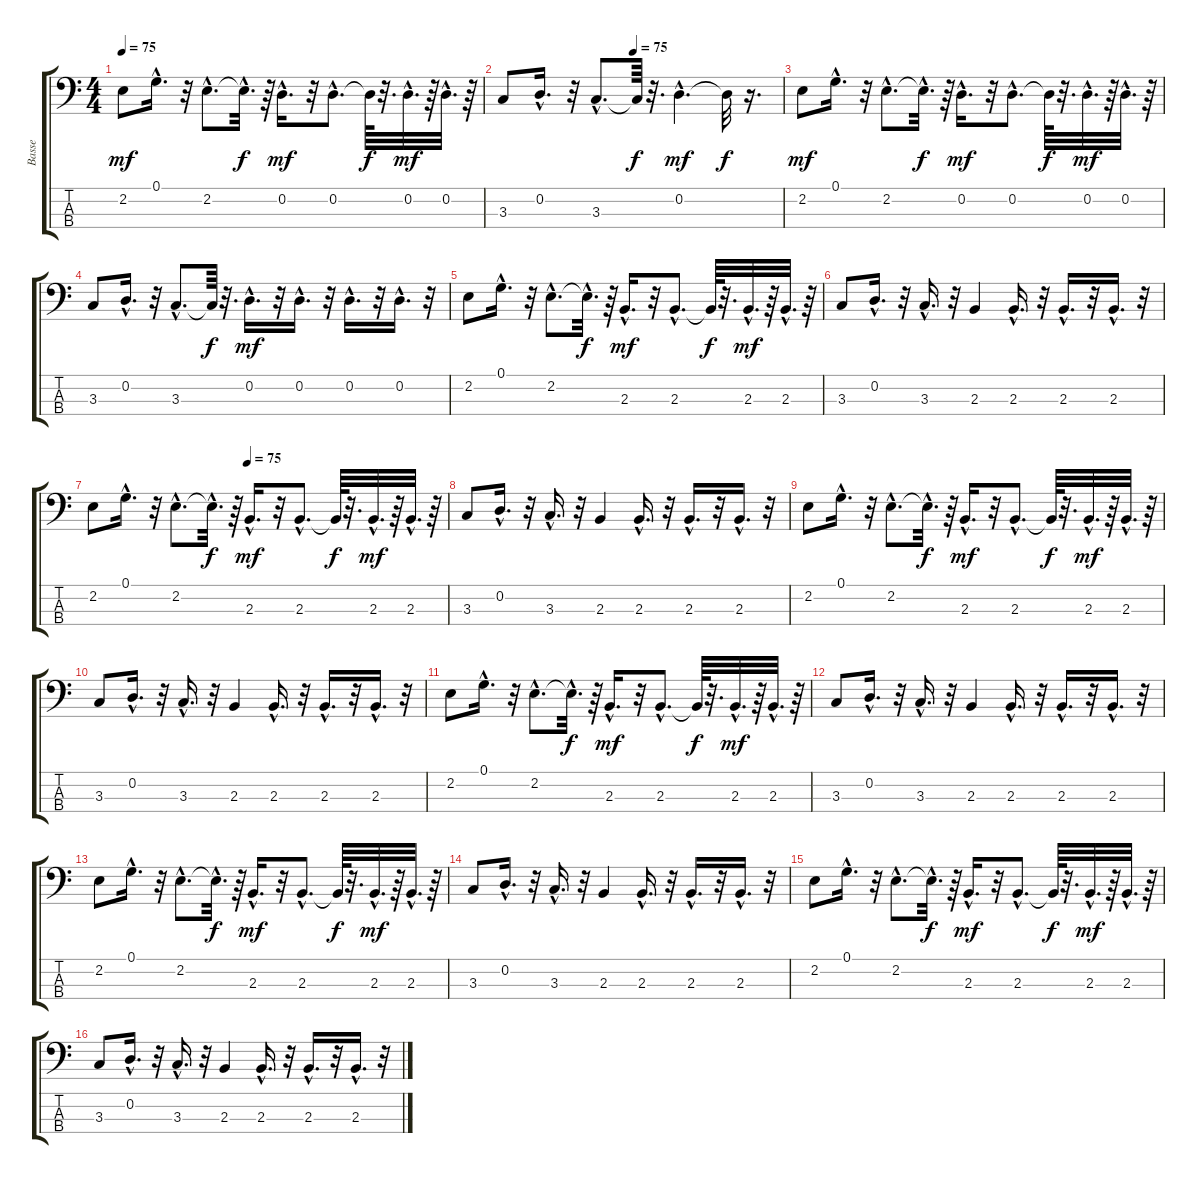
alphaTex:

\track ("Basse" "Basse") {instrument acousticbass}
\staff {score tabs}
\tuning (G2 D2 A1 E1) {hide}
\ts (4 4)
\tempo 75
\clef f4
\ks c
2.2.8{dy mf} 0.1{hac}.16{d} r.32 2.2{hac}.8{d} 2.2{hac t}.32{d dy f} r.64 0.2{hac}.16{d dy mf} r.32 0.2{hac}.8{d} 0.2{t}.64{dy f} r.32{d} 0.2{hac}.32{d dy mf} r.64 0.2{hac}.32{d} r.64 |
\tempo (75 0.46875)
3.3.8 0.2{hac}.16{d} r.32 3.3{hac}.8{d} 3.3{t}.64{dy f} r.32{d} 0.2{hac}.4{d dy mf} 0.2{t}.32{dy f} r.16{d} |
2.2.8{dy mf} 0.1{hac}.16{d} r.32 2.2{hac}.8{d} 2.2{hac t}.32{d dy f} r.64 0.2{hac}.16{d dy mf} r.32 0.2{hac}.8{d} 0.2{t}.64{dy f} r.32{d} 0.2{hac}.32{d dy mf} r.64 0.2{hac}.32{d} r.64 |
3.3.8 0.2{hac}.16{d} r.32 3.3{hac}.8{d} 3.3{t}.64{dy f} r.32{d} 0.2{hac}.16{d dy mf} r.32 0.2{hac}.16{d} r.32 0.2{hac}.16{d} r.32 0.2{hac}.16{d} r.32 |
2.2.8 0.1{hac}.16{d} r.32 2.2{hac}.8{d} 2.2{hac t}.32{d dy f} r.64 2.3{hac}.16{d dy mf} r.32 2.3{hac}.8{d} 2.3{t}.64{dy f} r.32{d} 2.3{hac}.32{d dy mf} r.64 2.3{hac}.32{d} r.64 |
3.3.8 0.2{hac}.16{d} r.32 3.3{hac}.16{d} r.32 2.3.4 2.3{hac}.16{d} r.32 2.3{hac}.16{d} r.32 2.3{hac}.16{d} r.32 |
\tempo (75 0.4375)
2.2.8 0.1{hac}.16{d} r.32 2.2{hac}.8{d} 2.2{hac t}.32{d dy f} r.64 2.3{hac}.16{d dy mf} r.32 2.3{hac}.8{d} 2.3{t}.64{dy f} r.32{d} 2.3{hac}.32{d dy mf} r.64 2.3{hac}.32{d} r.64 |
3.3.8 0.2{hac}.16{d} r.32 3.3{hac}.16{d} r.32 2.3.4 2.3{hac}.16{d} r.32 2.3{hac}.16{d} r.32 2.3{hac}.16{d} r.32 |
2.2.8 0.1{hac}.16{d} r.32 2.2{hac}.8{d} 2.2{hac t}.32{d dy f} r.64 2.3{hac}.16{d dy mf} r.32 2.3{hac}.8{d} 2.3{t}.64{dy f} r.32{d} 2.3{hac}.32{d dy mf} r.64 2.3{hac}.32{d} r.64 |
3.3.8 0.2{hac}.16{d} r.32 3.3{hac}.16{d} r.32 2.3.4 2.3{hac}.16{d} r.32 2.3{hac}.16{d} r.32 2.3{hac}.16{d} r.32 |
2.2.8 0.1{hac}.16{d} r.32 2.2{hac}.8{d} 2.2{hac t}.32{d dy f} r.64 2.3{hac}.16{d dy mf} r.32 2.3{hac}.8{d} 2.3{t}.64{dy f} r.32{d} 2.3{hac}.32{d dy mf} r.64 2.3{hac}.32{d} r.64 |
3.3.8 0.2{hac}.16{d} r.32 3.3{hac}.16{d} r.32 2.3.4 2.3{hac}.16{d} r.32 2.3{hac}.16{d} r.32 2.3{hac}.16{d} r.32 |
2.2.8 0.1{hac}.16{d} r.32 2.2{hac}.8{d} 2.2{hac t}.32{d dy f} r.64 2.3{hac}.16{d dy mf} r.32 2.3{hac}.8{d} 2.3{t}.64{dy f} r.32{d} 2.3{hac}.32{d dy mf} r.64 2.3{hac}.32{d} r.64 |
3.3.8 0.2{hac}.16{d} r.32 3.3{hac}.16{d} r.32 2.3.4 2.3{hac}.16{d} r.32 2.3{hac}.16{d} r.32 2.3{hac}.16{d} r.32 |
2.2.8 0.1{hac}.16{d} r.32 2.2{hac}.8{d} 2.2{hac t}.32{d dy f} r.64 2.3{hac}.16{d dy mf} r.32 2.3{hac}.8{d} 2.3{t}.64{dy f} r.32{d} 2.3{hac}.32{d dy mf} r.64 2.3{hac}.32{d} r.64 |
3.3.8 0.2{hac}.16{d} r.32 3.3{hac}.16{d} r.32 2.3.4 2.3{hac}.16{d} r.32 2.3{hac}.16{d} r.32 2.3{hac}.16{d} r.32
